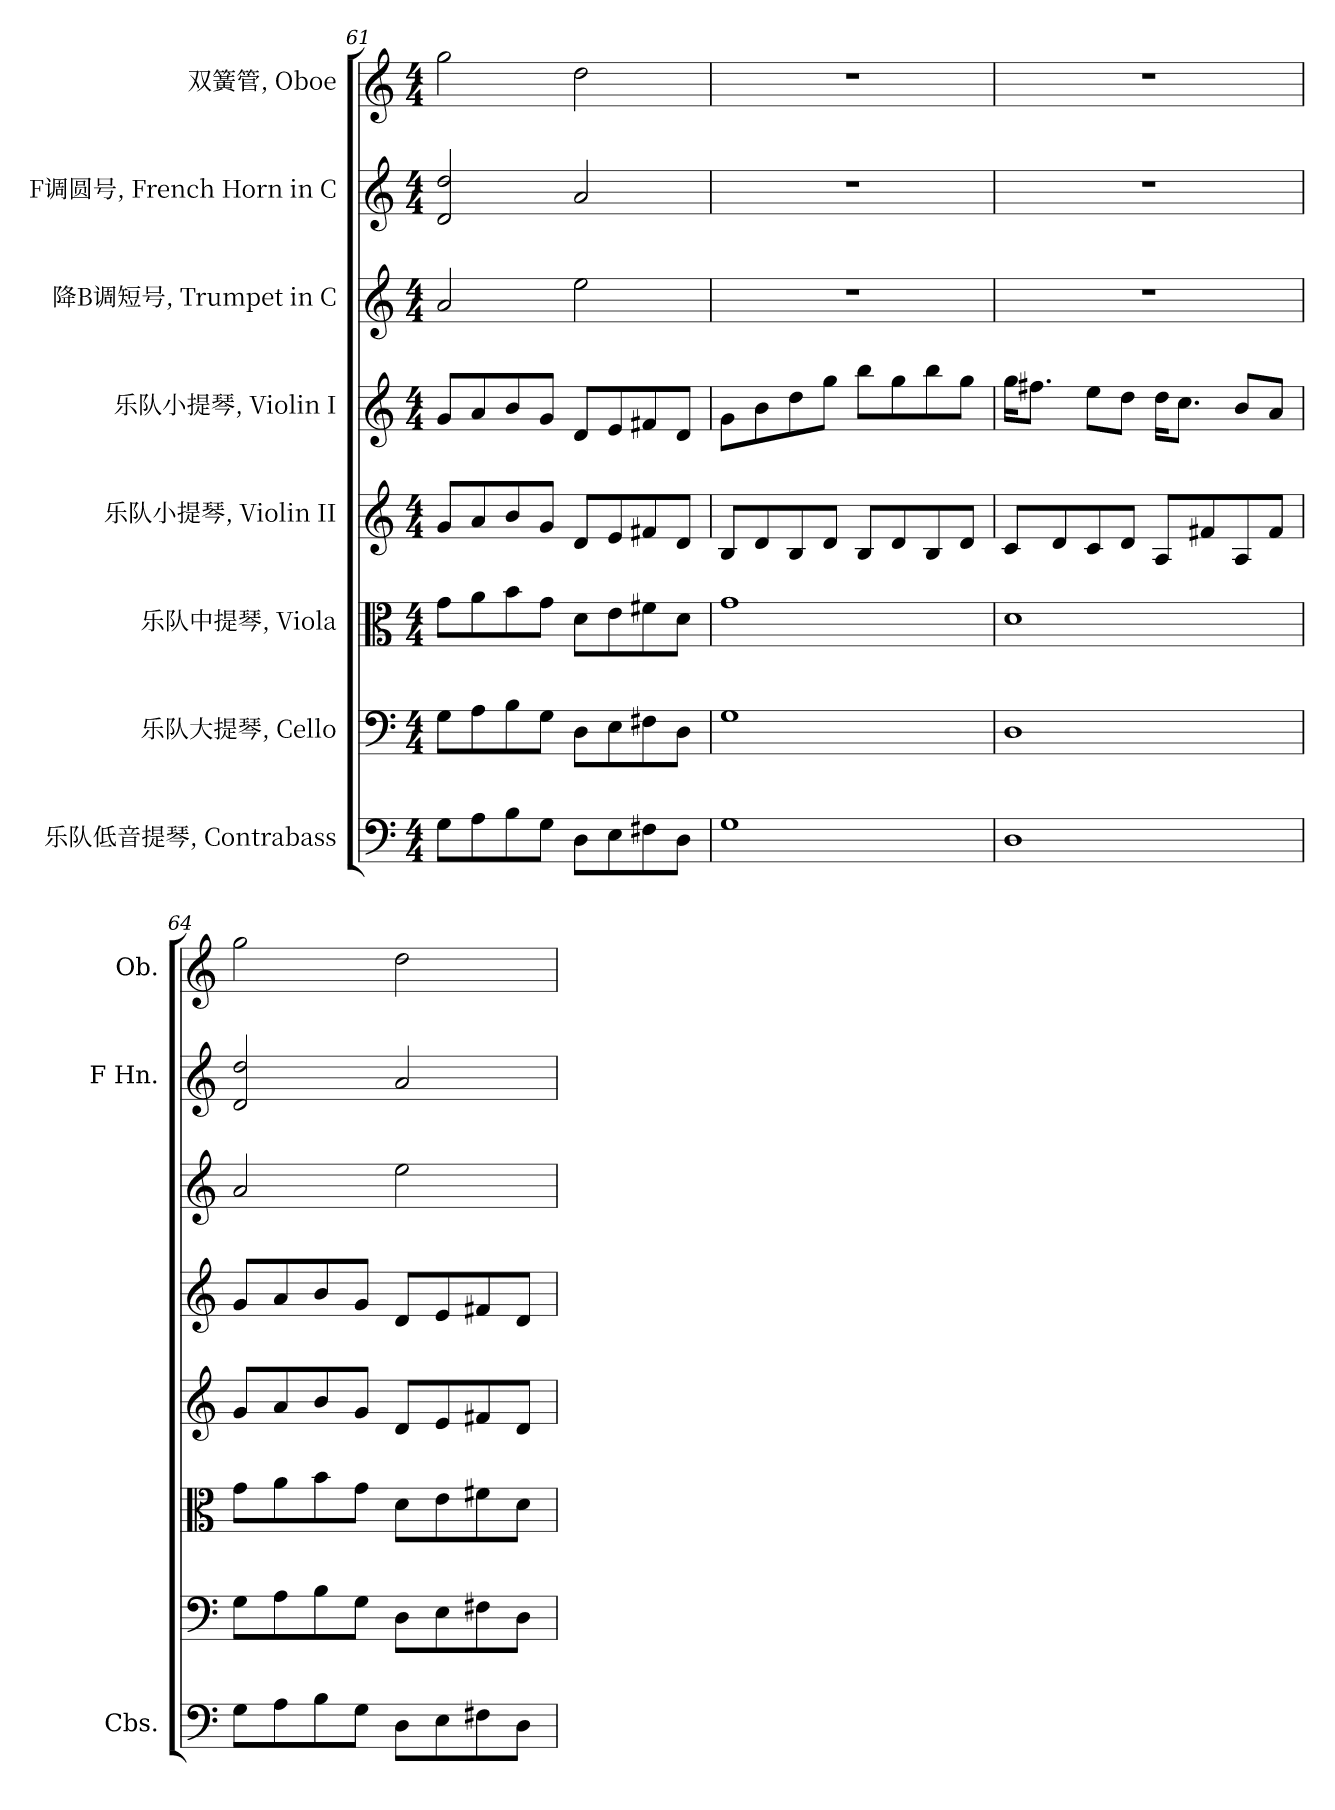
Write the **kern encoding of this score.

**kern	**kern	**kern	**kern	**kern	**kern	**kern	**kern
*part8	*part7	*part6	*part5	*part4	*part3	*part2	*part1
*staff8	*staff7	*staff6	*staff5	*staff4	*staff3	*staff2	*staff1
*I"乐队低音提琴, Contrabass	*I"乐队大提琴, Cello	*I"乐队中提琴, Viola	*I"乐队小提琴, Violin II	*I"乐队小提琴, Violin I	*I"降B调短号, Trumpet in C	*I"F调圆号, French Horn in C	*I"双簧管, Oboe
*I'Cbs.	*	*	*	*	*	*I'F Hn.	*I'Ob.
*clefF4	*clefF4	*clefC3	*clefG2	*clefG2	*clefG2	*clefG2	*clefG2
*ITrd7c12	*	*	*	*	*ITrd1c2	*ITrd4c7	*
*k[]	*k[]	*k[]	*k[]	*k[]	*k[b-e-]	*k[b-]	*k[]
*M4/4	*M4/4	*M4/4	*M4/4	*M4/4	*M4/4	*M4/4	*M4/4
=61	=61	=61	=61	=61	=61	=61	=61
8GG\L	8G\L	8g\L	8g/L	8g/L	2g/	2G/ 2g/	2gg\
8AA\	8A\	8a\	8a/	8a/	.	.	.
8BB\	8B\	8b\	8b/	8b/	.	.	.
8GG\J	8G\J	8g\J	8g/J	8g/J	.	.	.
8DD\L	8D\L	8d\L	8d/L	8d/L	2dd\	2d/	2dd\
8EE\	8E\	8e\	8e/	8e/	.	.	.
8FF#X\	8F#X\	8f#X\	8f#X/	8f#X/	.	.	.
8DD\J	8D\J	8d\J	8d/J	8d/J	.	.	.
=62	=62	=62	=62	=62	=62	=62	=62
1GG	1G	1g	8B/L	8g\L	1r	1r	1r
.	.	.	8d/	8b\	.	.	.
.	.	.	8B/	8dd\	.	.	.
.	.	.	8d/J	8gg\J	.	.	.
.	.	.	8B/L	8bb\L	.	.	.
.	.	.	8d/	8gg\	.	.	.
.	.	.	8B/	8bb\	.	.	.
.	.	.	8d/J	8gg\J	.	.	.
!!LO:PB:g=z
=63	=63	=63	=63	=63	=63	=63	=63
1DD	1D	1d	8c/L	16gg\KL	1r	1r	1r
.	.	.	.	8.ff#X\J	.	.	.
.	.	.	8d/	.	.	.	.
.	.	.	8c/	8ee\L	.	.	.
.	.	.	8d/J	8dd\J	.	.	.
.	.	.	8A/L	16dd\KL	.	.	.
.	.	.	.	8.cc\J	.	.	.
.	.	.	8f#X/	.	.	.	.
.	.	.	8A/	8b/L	.	.	.
.	.	.	8f#/J	8a/J	.	.	.
=64	=64	=64	=64	=64	=64	=64	=64
8GG\L	8G\L	8g\L	8g/L	8g/L	2g/	2G/ 2g/	2gg\
8AA\	8A\	8a\	8a/	8a/	.	.	.
8BB\	8B\	8b\	8b/	8b/	.	.	.
8GG\J	8G\J	8g\J	8g/J	8g/J	.	.	.
8DD\L	8D\L	8d\L	8d/L	8d/L	2dd\	2d/	2dd\
8EE\	8E\	8e\	8e/	8e/	.	.	.
8FF#X\	8F#X\	8f#X\	8f#X/	8f#X/	.	.	.
8DD\J	8D\J	8d\J	8d/J	8d/J	.	.	.
=	=	=	=	=	=	=	=
*-	*-	*-	*-	*-	*-	*-	*-
